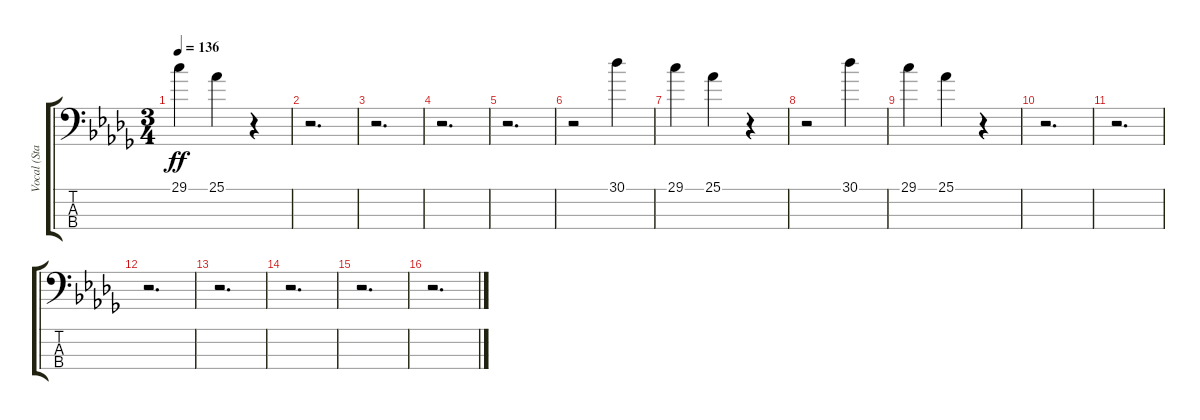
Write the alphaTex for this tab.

\track ("Vocal (Staff 2)" "Vocal (Sta") {instrument lead2sawtooth}
\staff {score tabs}
\tuning (G2 D2 A1 E1) {hide}
\ts (3 4)
\tempo 136
\clef f4
\ks db
29.1.4{dy ff} 25.1.4 r.4 |
r.2{d} |
r.2{d} |
r.2{d} |
r.2{d} |
r.2 30.1.4 |
29.1.4 25.1.4 r.4 |
r.2 30.1.4 |
29.1.4 25.1.4 r.4 |
r.2{d} |
r.2{d} |
r.2{d} |
r.2{d} |
r.2{d} |
r.2{d} |
r.2{d}
